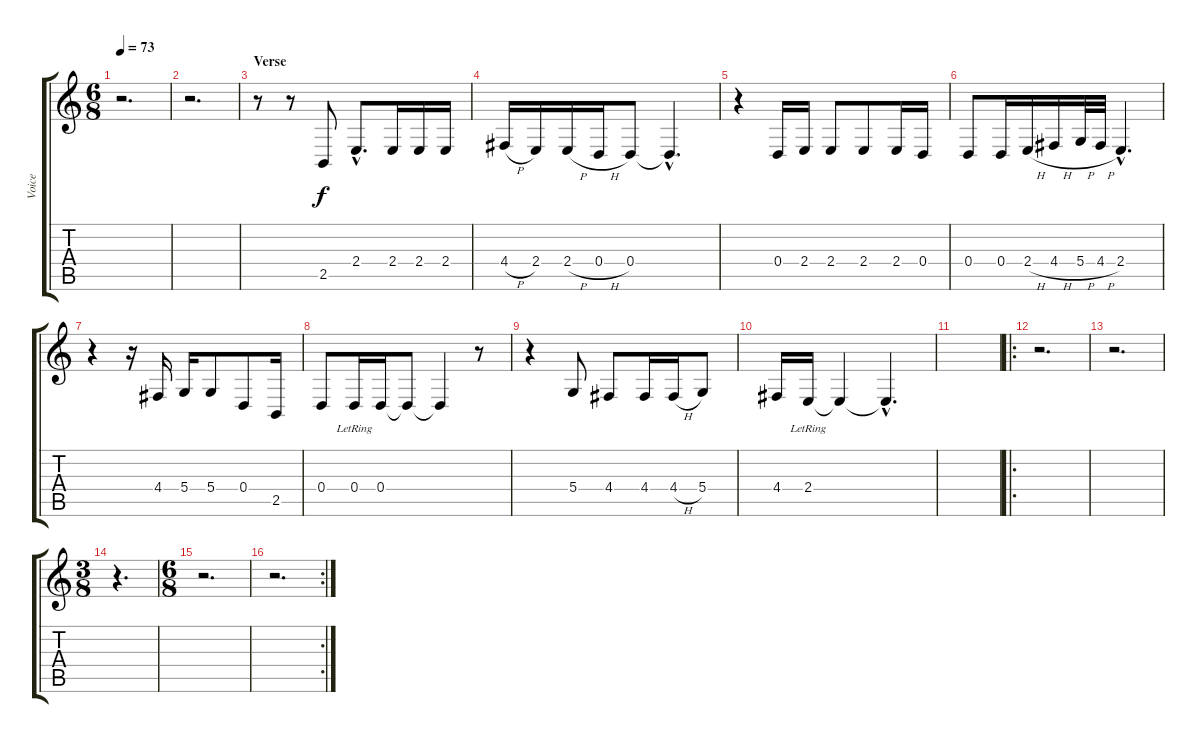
\track ("Voice" "Voice") {instrument altosax}
\staff {score tabs}
\tuning (E4 B3 G3 D3 A2 E2) {hide}
\ts (6 8)
\tempo 73
\clef g2
\ks c
r.2{d dy f} |
r.2{d} |
\section ("" "Verse")
r.8 r.8 2.5.8 2.4{hac}.8{d} 2.4.16 2.4.16 2.4.16 |
4.4{h}.16 2.4.16 2.4{h}.16 0.4{h}.16 0.4.8 0.4{hac t}.4{d} |
r.4 0.4.16 2.4.16 2.4.8 2.4.8 2.4.16 0.4.16 |
0.4.8 0.4.16 2.4{h}.16 4.4{h}.16 5.4{h}.32 4.4{h}.32 2.4{hac}.4{d} |
r.4 r.16 4.4.16 5.4.16 5.4.8 0.4.8 2.5.16 |
0.4.8 0.4{lr}.16 0.4.16 0.4{t}.8 0.4{t}.4 r.8 |
r.4 5.4.8 4.4.8 4.4.16 4.4{h}.16 5.4.8 |
4.4.16 2.4{lr}.16 2.4{t}.4 2.4{hac t}.4{d} |
|
\ro
r.2{d} |
r.2{d} |
\ts (3 8)
r.4{d} |
\ts (6 8)
r.2{d} |
\rc 2
r.2{d}
